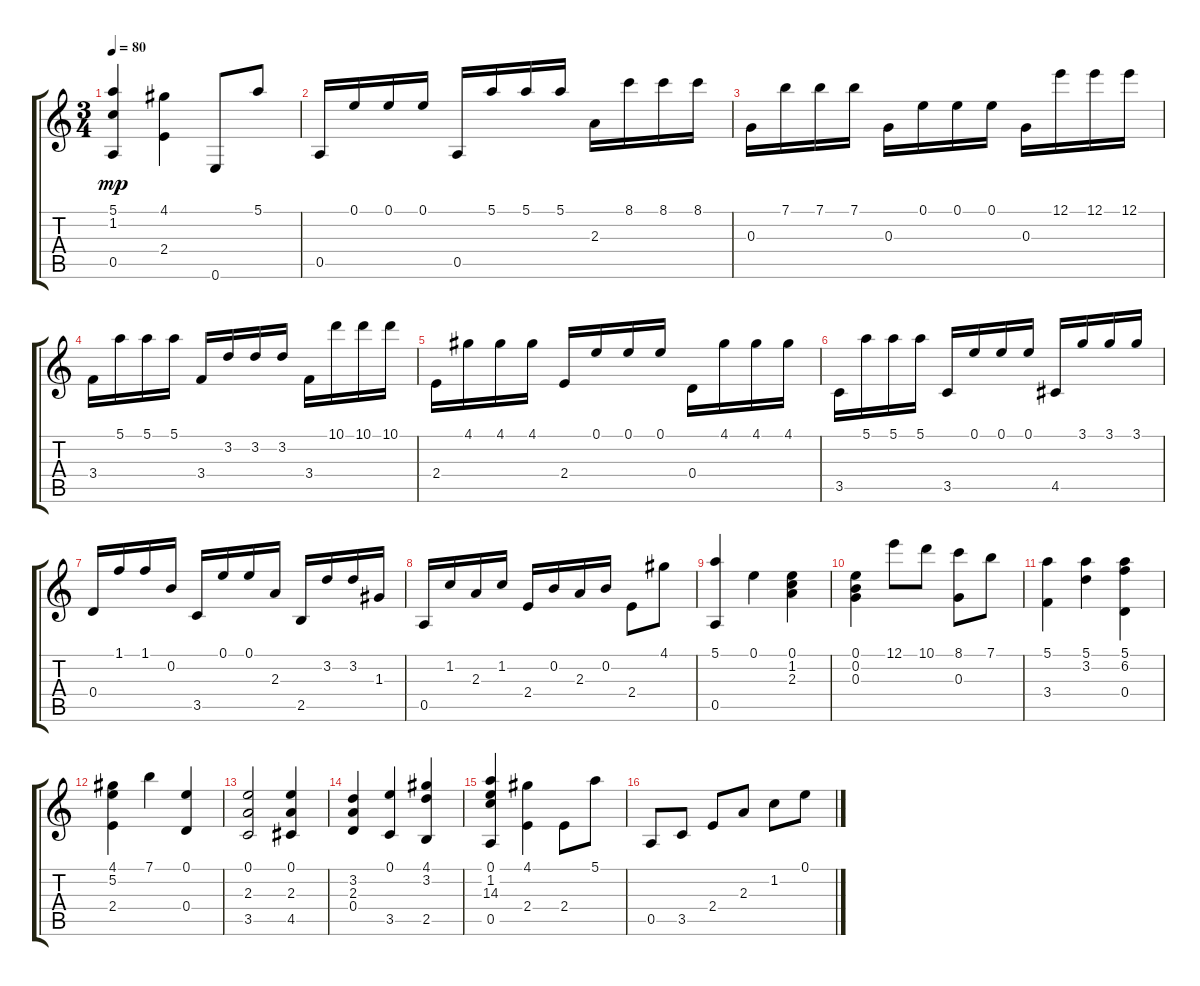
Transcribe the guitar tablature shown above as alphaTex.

\track "" {instrument acousticguitarnylon}
\staff {score tabs}
\tuning (E4 B3 G3 D3 A2 E2) {hide}
\ts (3 4)
\tempo 80
\clef g2
\ks c
(5.1 1.2 0.5).4{dy mp} (4.1 2.4).4 0.6.8 5.1.8 |
0.5.16 0.1.16 0.1.16 0.1.16 0.5.16 5.1.16 5.1.16 5.1.16 2.3.16 8.1.16 8.1.16 8.1.16 |
0.3.16 7.1.16 7.1.16 7.1.16 0.3.16 0.1.16 0.1.16 0.1.16 0.3.16 12.1.16 12.1.16 12.1.16 |
3.4.16 5.1.16 5.1.16 5.1.16 3.4.16 3.2.16 3.2.16 3.2.16 3.4.16 10.1.16 10.1.16 10.1.16 |
2.4.16 4.1.16 4.1.16 4.1.16 2.4.16 0.1.16 0.1.16 0.1.16 0.4.16 4.1.16 4.1.16 4.1.16 |
3.5.16 5.1.16 5.1.16 5.1.16 3.5.16 0.1.16 0.1.16 0.1.16 4.5.16 3.1.16 3.1.16 3.1.16 |
0.4.16 1.1.16 1.1.16 0.2.16 3.5.16 0.1.16 0.1.16 2.3.16 2.5.16 3.2.16 3.2.16 1.3.16 |
0.5.16 1.2.16 2.3.16 1.2.16 2.4.16 0.2.16 2.3.16 0.2.16 2.4.8 4.1.8 |
(5.1 0.5).4 0.1.4 (0.1 1.2 2.3).4 |
(0.1 0.2 0.3).4 12.1.8 10.1.8 (8.1 0.3).8 7.1.8 |
(5.1 3.4).4 (5.1 3.2).4 (5.1 6.2 0.4).4 |
(4.1 5.2 2.4).4 7.1.4 (0.1 0.4).4 |
(0.1 2.3 3.5).2 (0.1 2.3 4.5).4 |
(3.2 2.3 0.4).4 (0.1 3.5).4 (4.1 3.2 2.5).4 |
(0.1 1.2 14.3 0.5).4 (4.1 2.4).4 2.4.8 5.1.8 |
0.5.8 3.5.8 2.4.8 2.3.8 1.2.8 0.1.8
